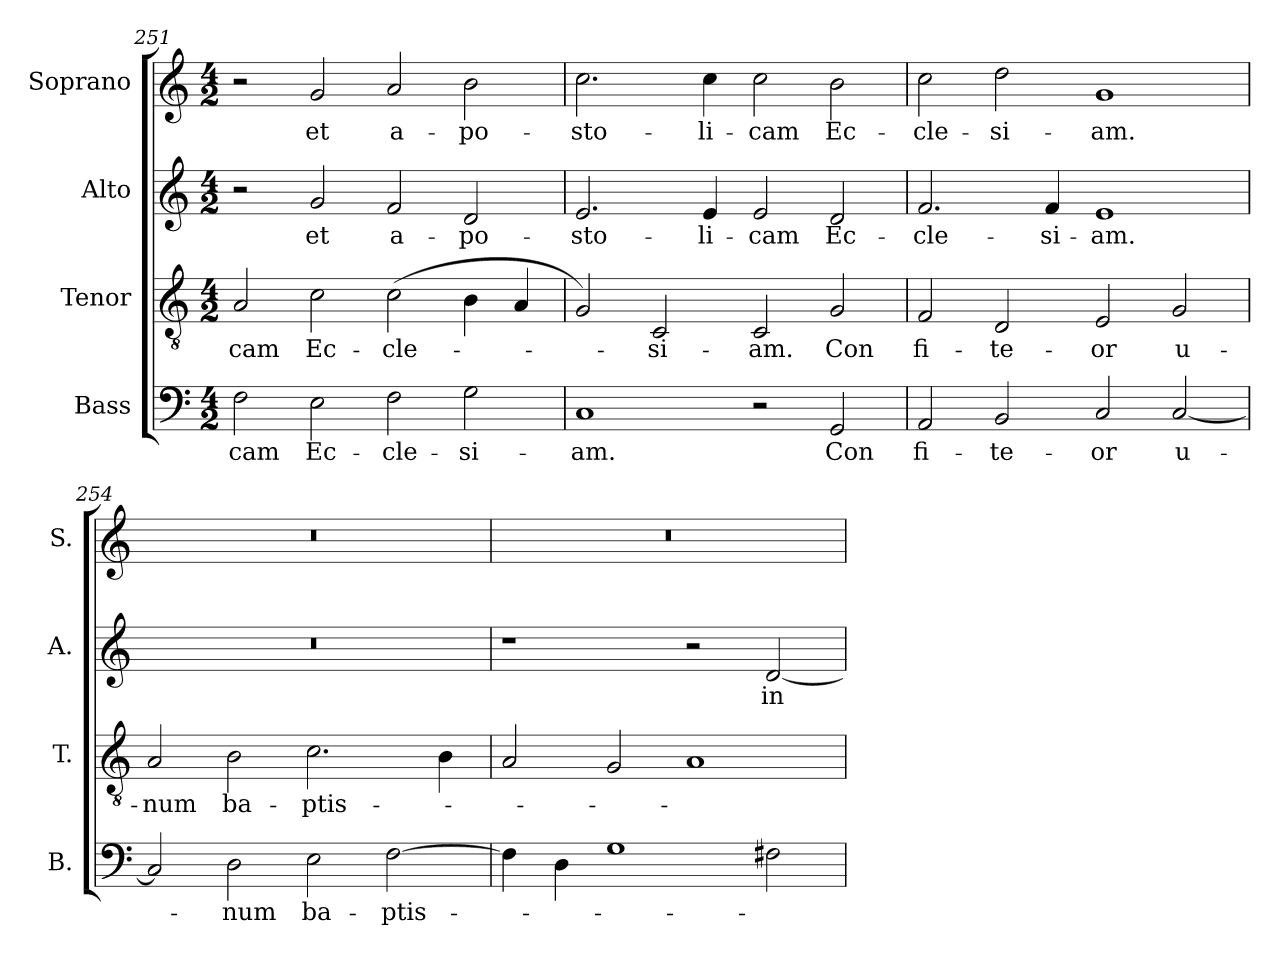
**kern	**text	**kern	**text	**kern	**text	**kern	**text
*part4	*part4	*part3	*part3	*part2	*part2	*part1	*part1
*staff4	*staff4	*staff3	*staff3	*staff2	*staff2	*staff1	*staff1
*I"Bass	*	*I"Tenor	*	*I"Alto	*	*I"Soprano	*
*I'B.	*	*I'T.	*	*I'A.	*	*I'S.	*
*clefF4	*	*clefGv2	*	*clefG2	*	*clefG2	*
*	*	*ITrd7c12	*	*	*	*	*
*k[]	*	*k[]	*	*k[]	*	*k[]	*
*C:	*	*C:	*	*C:	*	*C:	*
*M4/2	*	*M4/2	*	*M4/2	*	*M4/2	*
=251	=251	=251	=251	=251	=251	=251	=251
!	!LO:LY:b:color=#000000	!	!	!	!	!	!
!	!	!	!LO:LY:b:color=#000000	!	!	!	!
2Fi\	-cam	2AAi/	-cam	2r	.	2r	.
!	!LO:LY:b:color=#000000	!	!	!	!	!	!
!	!	!	!LO:LY:b:color=#000000	!	!	!	!
!	!	!	!	!	!LO:LY:b:color=#000000	!	!
!	!	!	!	!	!	!	!LO:LY:b:color=#000000
2Ei\	Ec-	2Ci\	Ec-	2gi/	et	2gi/	et
!	!LO:LY:b:color=#000000	!	!	!	!	!	!
!	!	!	!LO:LY:b:color=#000000	!	!	!	!
!	!	!	!	!	!LO:LY:b:color=#000000	!	!
!	!	!	!	!	!	!	!LO:LY:b:color=#000000
2Fi\	-cle-	(2Ci\	-cle-	2fi/	a-	2ai/	a-
!	!LO:LY:b:color=#000000	!	!	!	!	!	!
!	!	!	!	!	!LO:LY:b:color=#000000	!	!
!	!	!	!	!	!	!	!LO:LY:b:color=#000000
2Gi\	-si-	4BBi\	.	2di/	-po-	2bi\	-po-
.	.	4AAi/	.	.	.	.	.
=252	=252	=252	=252	=252	=252	=252	=252
!	!LO:LY:b:color=#000000	!	!	!	!	!	!
!	!	!	!	!	!LO:LY:b:color=#000000	!	!
!	!	!	!	!	!	!	!LO:LY:b:color=#000000
1Ci	-am.	2GGi/)	.	2.ei/	-sto-	2.cci\	-sto-
!	!	!	!LO:LY:b:color=#000000	!	!	!	!
.	.	2CCi/	-si-	.	.	.	.
!	!	!	!	!	!LO:LY:b:color=#000000	!	!
!	!	!	!	!	!	!	!LO:LY:b:color=#000000
.	.	.	.	4ei/	-li-	4cci\	-li-
!	!	!	!LO:LY:b:color=#000000	!	!	!	!
!	!	!	!	!	!LO:LY:b:color=#000000	!	!
!	!	!	!	!	!	!	!LO:LY:b:color=#000000
2r	.	2CCi/	-am.	2ei/	-cam	2cci\	-cam
!	!LO:LY:b:color=#000000	!	!	!	!	!	!
!	!	!	!LO:LY:b:color=#000000	!	!	!	!
!	!	!	!	!	!LO:LY:b:color=#000000	!	!
!	!	!	!	!	!	!	!LO:LY:b:color=#000000
2GGi/	Con	2GGi/	Con	2di/	Ec-	2bi\	Ec-
=253	=253	=253	=253	=253	=253	=253	=253
!	!LO:LY:b:color=#000000	!	!	!	!	!	!
!	!	!	!LO:LY:b:color=#000000	!	!	!	!
!	!	!	!	!	!LO:LY:b:color=#000000	!	!
!	!	!	!	!	!	!	!LO:LY:b:color=#000000
2AAi/	fi-	2FFi/	fi-	2.fi/	-cle-	2cci\	-cle-
!	!LO:LY:b:color=#000000	!	!	!	!	!	!
!	!	!	!LO:LY:b:color=#000000	!	!	!	!
!	!	!	!	!	!	!	!LO:LY:b:color=#000000
2BBi/	-te-	2DDi/	-te-	.	.	2ddi\	-si-
!	!	!	!	!	!LO:LY:b:color=#000000	!	!
.	.	.	.	4fi/	-si-	.	.
!	!LO:LY:b:color=#000000	!	!	!	!	!	!
!	!	!	!LO:LY:b:color=#000000	!	!	!	!
!	!	!	!	!	!LO:LY:b:color=#000000	!	!
!	!	!	!	!	!	!	!LO:LY:b:color=#000000
2Ci/	-or	2EEi/	-or	1ei	-am.	1gi	-am.
!	!LO:LY:b:color=#000000	!	!	!	!	!	!
!	!	!	!LO:LY:b:color=#000000	!	!	!	!
[2Ci/	u-	2GGi/	u-	.	.	.	.
=254	=254	=254	=254	=254	=254	=254	=254
!	!	!	!LO:LY:b:color=#000000	!LO:N:vis=1	!	!LO:N:vis=1	!
2Ci/]	.	2AAi/	-num	0r	.	0r	.
!	!LO:LY:b:color=#000000	!	!	!	!	!	!
!	!	!	!LO:LY:b:color=#000000	!	!	!	!
2Di\	-num	2BBi\	ba-	.	.	.	.
!	!LO:LY:b:color=#000000	!	!	!	!	!	!
!	!	!	!LO:LY:b:color=#000000	!	!	!	!
2Ei\	ba-	2.Ci\	-ptis-	.	.	.	.
!	!LO:LY:b:color=#000000	!	!	!	!	!	!
[2Fi\	-ptis-	.	.	.	.	.	.
.	.	4BBi\	.	.	.	.	.
=255	=255	=255	=255	=255	=255	=255	=255
!	!	!	!	!	!	!LO:N:vis=1	!
4Fi\]	.	2AAi/	.	1r	.	0r	.
4Di\	.	.	.	.	.	.	.
1Gi	.	2GGi/	.	.	.	.	.
.	.	1AAi	.	2r	.	.	.
!	!	!	!	!	!LO:LY:b:color=#000000	!	!
2F#Xi\	.	.	.	[2di/	in	.	.
=	=	=	=	=	=	=	=
*-	*-	*-	*-	*-	*-	*-	*-
